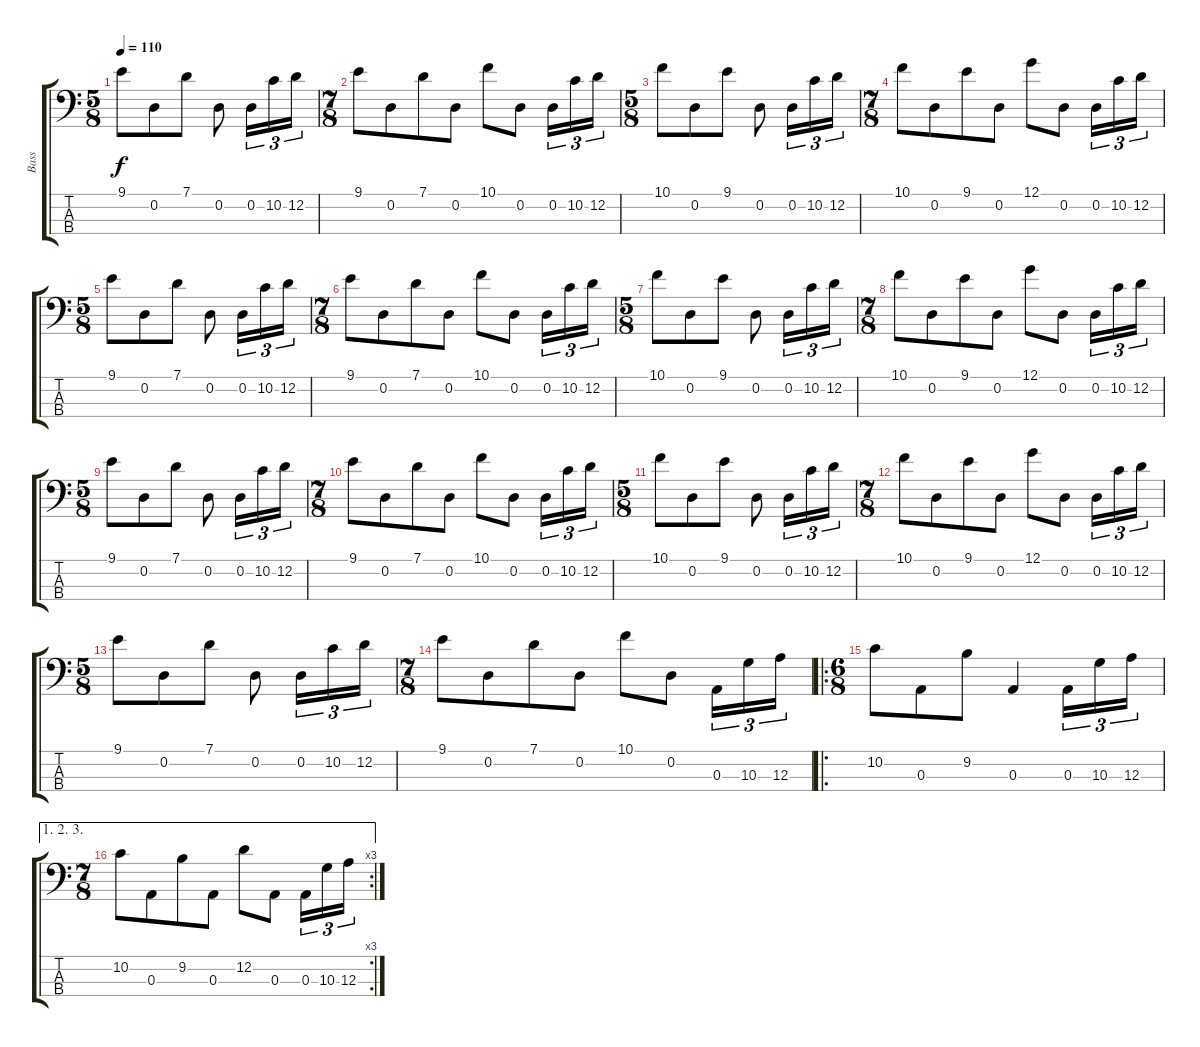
\track ("Bass" "Bass") {instrument electricbasspick}
\staff {score tabs}
\tuning (G2 D2 A1 D1) {hide}
\ts (5 8)
\tempo 110
\clef f4
\ks c
9.1.8{dy f} 0.2.8 7.1.8 0.2.8 0.2.16{tu (3 2)} 10.2.16{tu (3 2)} 12.2.16{tu (3 2)} |
\ts (7 8)
9.1.8 0.2.8 7.1.8 0.2.8 10.1.8 0.2.8 0.2.16{tu (3 2)} 10.2.16{tu (3 2)} 12.2.16{tu (3 2)} |
\ts (5 8)
10.1.8 0.2.8 9.1.8 0.2.8 0.2.16{tu (3 2)} 10.2.16{tu (3 2)} 12.2.16{tu (3 2)} |
\ts (7 8)
10.1.8 0.2.8 9.1.8 0.2.8 12.1.8 0.2.8 0.2.16{tu (3 2)} 10.2.16{tu (3 2)} 12.2.16{tu (3 2)} |
\ts (5 8)
9.1.8 0.2.8 7.1.8 0.2.8 0.2.16{tu (3 2)} 10.2.16{tu (3 2)} 12.2.16{tu (3 2)} |
\ts (7 8)
9.1.8 0.2.8 7.1.8 0.2.8 10.1.8 0.2.8 0.2.16{tu (3 2)} 10.2.16{tu (3 2)} 12.2.16{tu (3 2)} |
\ts (5 8)
10.1.8 0.2.8 9.1.8 0.2.8 0.2.16{tu (3 2)} 10.2.16{tu (3 2)} 12.2.16{tu (3 2)} |
\ts (7 8)
10.1.8 0.2.8 9.1.8 0.2.8 12.1.8 0.2.8 0.2.16{tu (3 2)} 10.2.16{tu (3 2)} 12.2.16{tu (3 2)} |
\ts (5 8)
9.1.8 0.2.8 7.1.8 0.2.8 0.2.16{tu (3 2)} 10.2.16{tu (3 2)} 12.2.16{tu (3 2)} |
\ts (7 8)
9.1.8 0.2.8 7.1.8 0.2.8 10.1.8 0.2.8 0.2.16{tu (3 2)} 10.2.16{tu (3 2)} 12.2.16{tu (3 2)} |
\ts (5 8)
10.1.8 0.2.8 9.1.8 0.2.8 0.2.16{tu (3 2)} 10.2.16{tu (3 2)} 12.2.16{tu (3 2)} |
\ts (7 8)
10.1.8 0.2.8 9.1.8 0.2.8 12.1.8 0.2.8 0.2.16{tu (3 2)} 10.2.16{tu (3 2)} 12.2.16{tu (3 2)} |
\ts (5 8)
9.1.8 0.2.8 7.1.8 0.2.8 0.2.16{tu (3 2)} 10.2.16{tu (3 2)} 12.2.16{tu (3 2)} |
\ts (7 8)
9.1.8 0.2.8 7.1.8 0.2.8 10.1.8 0.2.8 0.3.16{tu (3 2)} 10.3.16{tu (3 2)} 12.3.16{tu (3 2)} |
\ro
\ts (6 8)
10.2.8 0.3.8 9.2.8 0.3.4 0.3.16{tu (3 2)} 10.3.16{tu (3 2)} 12.3.16{tu (3 2)} |
\ae (1 2 3)
\rc 3
\ts (7 8)
10.2.8 0.3.8 9.2.8 0.3.8 12.2.8 0.3.8 0.3.16{tu (3 2)} 10.3.16{tu (3 2)} 12.3.16{tu (3 2)}
